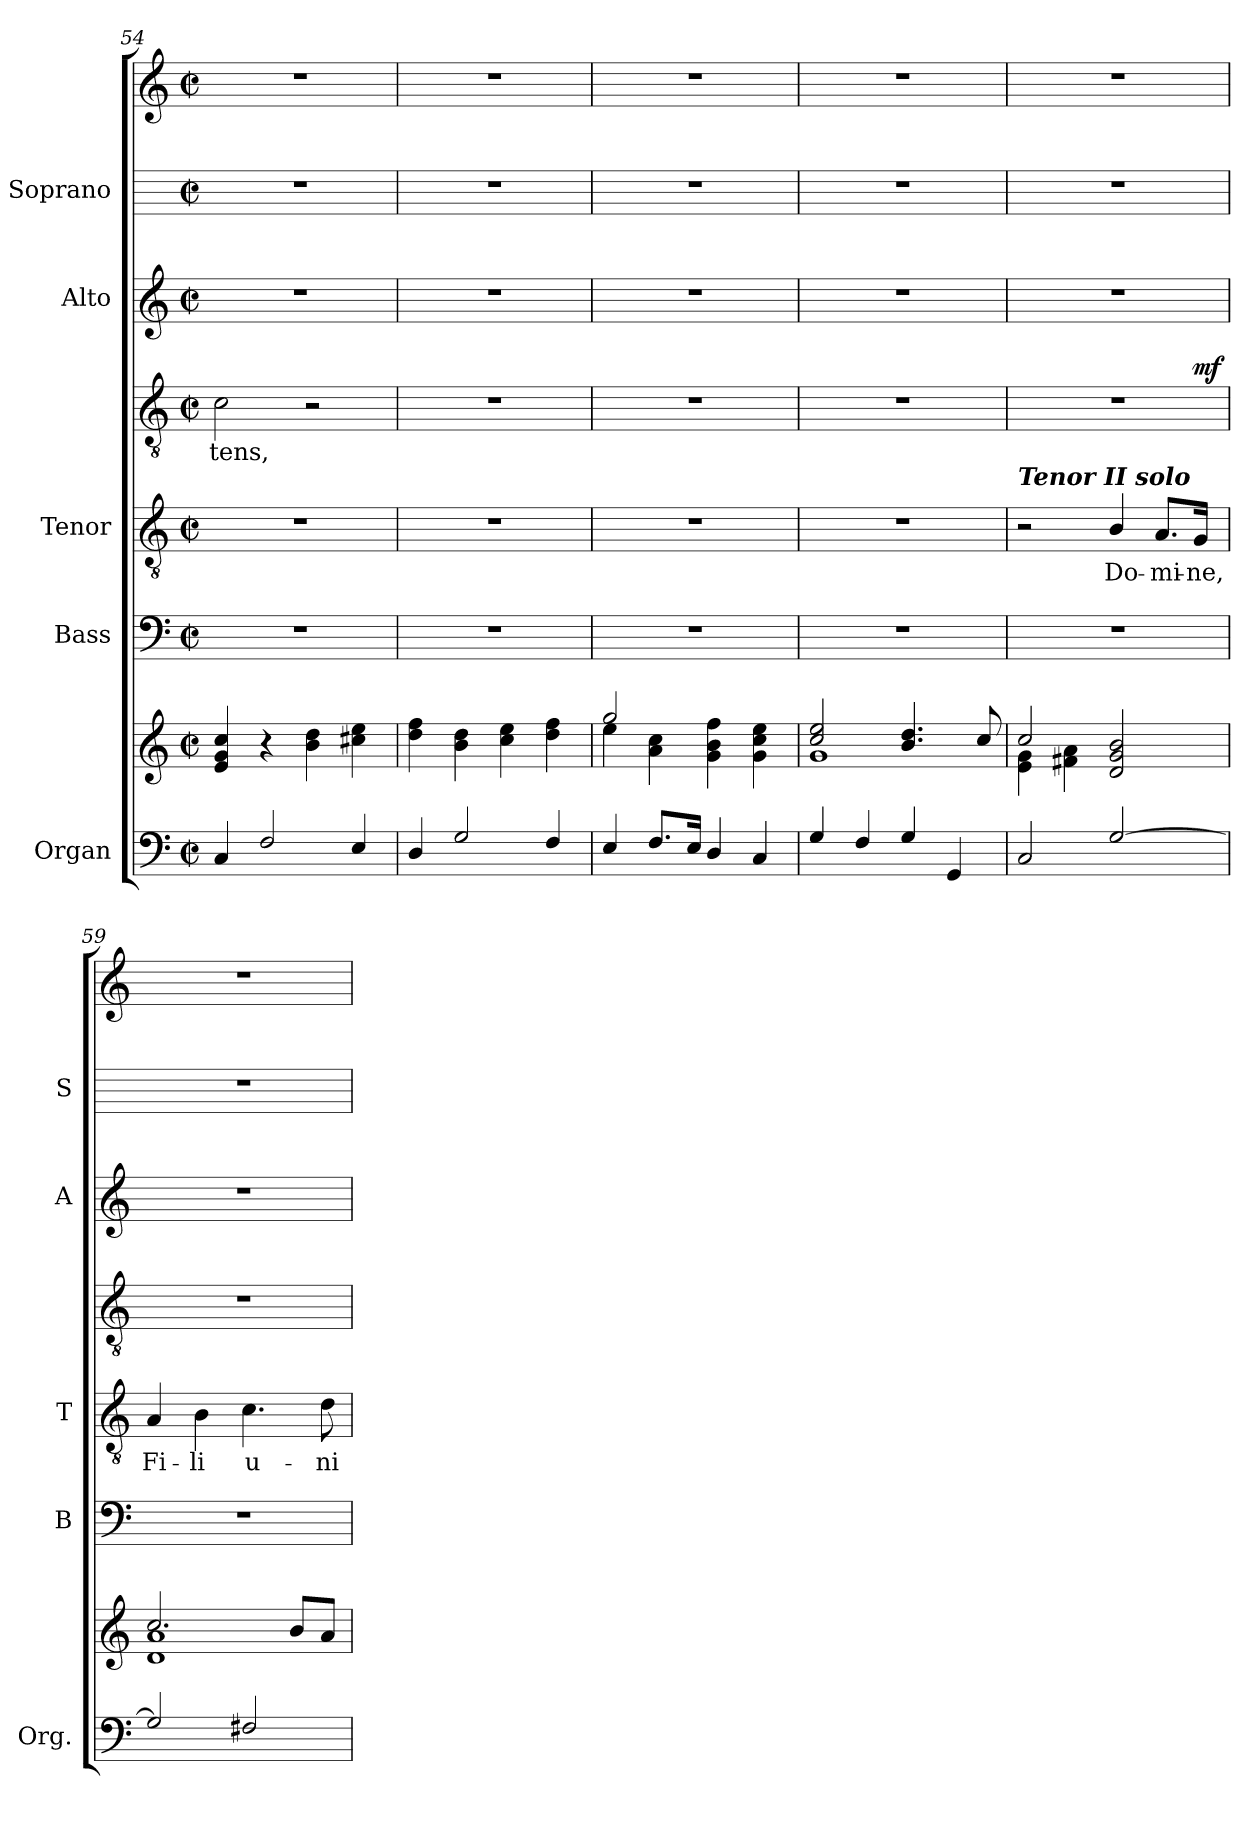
**kern	**kern	**kern	**kern	**text	**kern	**text	**dynam	**kern	**kern	**kern
*part5	*part5	*part4	*part3	*part3	*part3	*part3	*part3	*part2	*part1	*part1
*staff8	*staff7	*staff6	*staff5	*staff5	*staff4	*staff4	*staff4/5	*staff3	*staff2	*staff1
*I"Organ	*	*I"Bass	*I"Tenor	*	*	*	*	*I"Alto	*I"Soprano	*
*I'Org.	*	*I'B	*I'T	*	*	*	*	*I'A	*I'S	*
*clefF4	*clefG2	*clefF4	*clefGv2	*	*clefGv2	*	*	*clefG2	*	*clefG2
*k[]	*k[]	*k[]	*k[]	*	*k[]	*	*	*k[]	*k[]	*k[]
*C:	*C:	*C:	*C:	*	*C:	*	*	*C:	*C:	*C:
*M2/2	*M2/2	*M2/2	*M2/2	*	*M2/2	*	*	*M2/2	*M2/2	*M2/2
*met(c|)	*met(c|)	*met(c|)	*met(c|)	*	*met(c|)	*	*	*met(c|)	*met(c|)	*met(c|)
=54	=54	=54	=54	=54	=54	=54	=54	=54	=54	=54
*^	*^	*	*	*	*	*	*	*	*	*
!	!	!	!	!	!	!	!	!LO:LY:b	!	!	!	!
4C	1ryy	4e/ 4g/ 4cc/	2ryy	1r	1r	.	2c	-tens,	.	1r	1r	1r
2F	.	4r	.	.	.	.	.	.	.	.	.	.
.	.	4b\ 4dd\	2ryy	.	.	.	2r	.	.	.	.	.
4E	.	4cc#X\ 4ee\	.	.	.	.	.	.	.	.	.	.
=55	=55	=55	=55	=55	=55	=55	=55	=55	=55	=55	=55	=55
4D/	1ryy	4dd\ 4ff\	2ryy	1r	1r	.	1r	.	.	1r	1r	1r
2G	.	4b\ 4dd\	.	.	.	.	.	.	.	.	.	.
.	.	4cc\ 4ee\	2ryy	.	.	.	.	.	.	.	.	.
4F	.	4dd\ 4ff\	.	.	.	.	.	.	.	.	.	.
=56	=56	=56	=56	=56	=56	=56	=56	=56	=56	=56	=56	=56
4E	1ryy	2gg/	4ee\	1r	1r	.	1r	.	.	1r	1r	1r
8.FL	.	.	4a\ 4cc\	.	.	.	.	.	.	.	.	.
16EJ	.	.	.	.	.	.	.	.	.	.	.	.
4D/	.	4g\ 4b\ 4ff\	2ryy	.	.	.	.	.	.	.	.	.
4C	.	4g\ 4cc\ 4ee\	.	.	.	.	.	.	.	.	.	.
=57	=57	=57	=57	=57	=57	=57	=57	=57	=57	=57	=57	=57
4G	1ryy	2cc/ 2ee/	1g\	1r	1r	.	1r	.	.	1r	1r	1r
4F	.	.	.	.	.	.	.	.	.	.	.	.
4G	.	4.b/ 4.dd/	.	.	.	.	.	.	.	.	.	.
4GG	.	.	.	.	.	.	.	.	.	.	.	.
.	.	8cc/	.	.	.	.	.	.	.	.	.	.
=58	=58	=58	=58	=58	=58	=58	=58	=58	=58	=58	=58	=58
!	!	!	!	!	!LO:TX:a:Bi:t=Tenor II solo	!	!	!	!	!	!	!
2C	1ryy	2cc/	4e\ 4g\	1r	2r	.	1r	.	.	1r	1r	1r
.	.	.	4f#X\ 4a\	.	.	.	.	.	.	.	.	.
!	!	!	!	!	!	!LO:LY:b	!	!	!	!	!	!
[2G	.	2d/ 2g/ 2b/	2ryy	.	4B/	Do-	.	.	.	.	.	.
!	!	!	!	!	!	!LO:LY:b	!	!	!	!	!	!
.	.	.	.	.	8.A/L	-mi-	.	.	.	.	.	.
!	!	!	!	!	!	!LO:LY:b	!	!	!LO:DY:b=2	!	!	!
.	.	.	.	.	16G/Jk	-ne,	.	.	mf	.	.	.
=59	=59	=59	=59	=59	=59	=59	=59	=59	=59	=59	=59	=59
!	!	!	!	!	!	!LO:LY:b	!	!	!	!	!	!
2G]	1ryy	2.cc/	1d\ 1a\	1r	4A	Fi-	1r	.	.	1r	1r	1r
!	!	!	!	!	!	!LO:LY:b	!	!	!	!	!	!
.	.	.	.	.	4B	-li	.	.	.	.	.	.
!	!	!	!	!	!	!LO:LY:b	!	!	!	!	!	!
2F#X	.	.	.	.	4.c	u-	.	.	.	.	.	.
.	.	8b/L	.	.	.	.	.	.	.	.	.	.
!	!	!	!	!	!	!LO:LY:b	!	!	!	!	!	!
.	.	8a/J	.	.	8d	-ni-	.	.	.	.	.	.
*v	*v	*	*	*	*	*	*	*	*	*	*	*
*	*v	*v	*	*	*	*	*	*	*	*	*
=	=	=	=	=	=	=	=	=	=	=
*-	*-	*-	*-	*-	*-	*-	*-	*-	*-	*-
